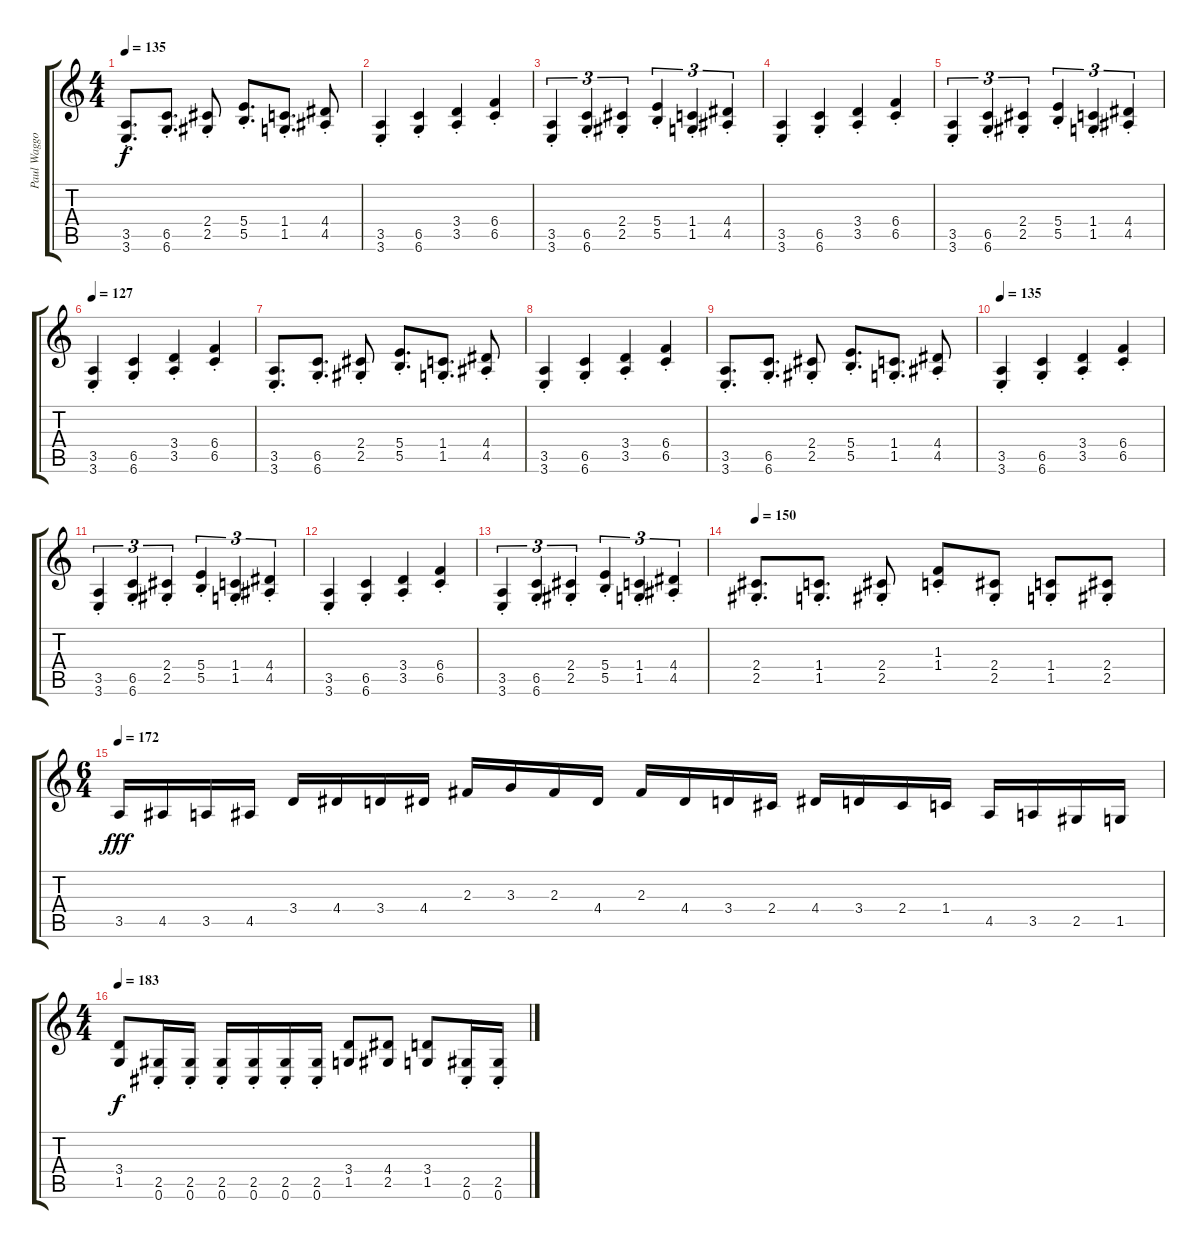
\track ("Paul Waggoner" "Paul Waggo") {instrument distortionguitar}
\staff {score tabs}
\tuning (Db4 Ab3 E3 B2 Gb2 Db2) {hide}
\ts (4 4)
\tempo 135
\clef g2
\ks c
(3.5{st} 3.6).8{d dy f} (6.5{st} 6.6).8{d} (2.4{st} 2.5).8 (5.4{st} 5.5).8{d} (1.4{st} 1.5).8{d} (4.4{st} 4.5).8 |
(3.5{st} 3.6).4 (6.5{st} 6.6).4 (3.4{st} 3.5).4 (6.4{st} 6.5).4 |
(3.5{st} 3.6).4{tu (3 2)} (6.5{st} 6.6).4{tu (3 2)} (2.4{st} 2.5).4{tu (3 2)} (5.4{st} 5.5).4{tu (3 2)} (1.4{st} 1.5).4{tu (3 2)} (4.4{st} 4.5).4{tu (3 2)} |
(3.5{st} 3.6).4 (6.5{st} 6.6).4 (3.4{st} 3.5).4 (6.4{st} 6.5).4 |
(3.5{st} 3.6).4{tu (3 2)} (6.5{st} 6.6).4{tu (3 2)} (2.4{st} 2.5).4{tu (3 2)} (5.4{st} 5.5).4{tu (3 2)} (1.4{st} 1.5).4{tu (3 2)} (4.4{st} 4.5).4{tu (3 2)} |
\tempo 127
(3.5{st} 3.6).4 (6.5{st} 6.6).4 (3.4{st} 3.5).4 (6.4{st} 6.5).4 |
(3.5{st} 3.6).8{d} (6.5{st} 6.6).8{d} (2.4{st} 2.5).8 (5.4{st} 5.5).8{d} (1.4{st} 1.5).8{d} (4.4{st} 4.5).8 |
(3.5{st} 3.6).4 (6.5{st} 6.6).4 (3.4{st} 3.5).4 (6.4{st} 6.5).4 |
(3.5{st} 3.6).8{d} (6.5{st} 6.6).8{d} (2.4{st} 2.5).8 (5.4{st} 5.5).8{d} (1.4{st} 1.5).8{d} (4.4{st} 4.5).8 |
\tempo 135
(3.5{st} 3.6).4 (6.5{st} 6.6).4 (3.4{st} 3.5).4 (6.4{st} 6.5).4 |
(3.5{st} 3.6).4{tu (3 2)} (6.5{st} 6.6).4{tu (3 2)} (2.4{st} 2.5).4{tu (3 2)} (5.4{st} 5.5).4{tu (3 2)} (1.4{st} 1.5).4{tu (3 2)} (4.4{st} 4.5).4{tu (3 2)} |
(3.5{st} 3.6).4 (6.5{st} 6.6).4 (3.4{st} 3.5).4 (6.4{st} 6.5).4 |
(3.5{st} 3.6).4{tu (3 2)} (6.5{st} 6.6).4{tu (3 2)} (2.4{st} 2.5).4{tu (3 2)} (5.4{st} 5.5).4{tu (3 2)} (1.4{st} 1.5).4{tu (3 2)} (4.4{st} 4.5).4{tu (3 2)} |
\tempo 150
(2.4{st} 2.5).8{d} (1.4{st} 1.5).8{d} (2.4{st} 2.5).8 (1.3{st} 1.4).8 (2.4{st} 2.5).8 (1.4{st} 1.5).8 (2.4{st} 2.5).8 |
\ts (6 4)
\tempo 172
3.5.16{dy fff} 4.5.16 3.5.16 4.5.16 3.4.16 4.4.16 3.4.16 4.4.16 2.3.16 3.3.16 2.3.16 4.4.16 2.3.16 4.4.16 3.4.16 2.4.16 4.4.16 3.4.16 2.4.16 1.4.16 4.5.16 3.5.16 2.5.16 1.5.16 |
\ts (4 4)
\tempo 183
(3.4 1.5).8{dy f} (2.5{st} 0.6).16 (2.5{st} 0.6).16 (2.5{st} 0.6).16 (2.5{st} 0.6).16 (2.5{st} 0.6).16 (2.5{st} 0.6).16 (3.4 1.5).8 (4.4 2.5).8 (3.4 1.5).8 (2.5{st} 0.6).16 (2.5{st} 0.6).16
